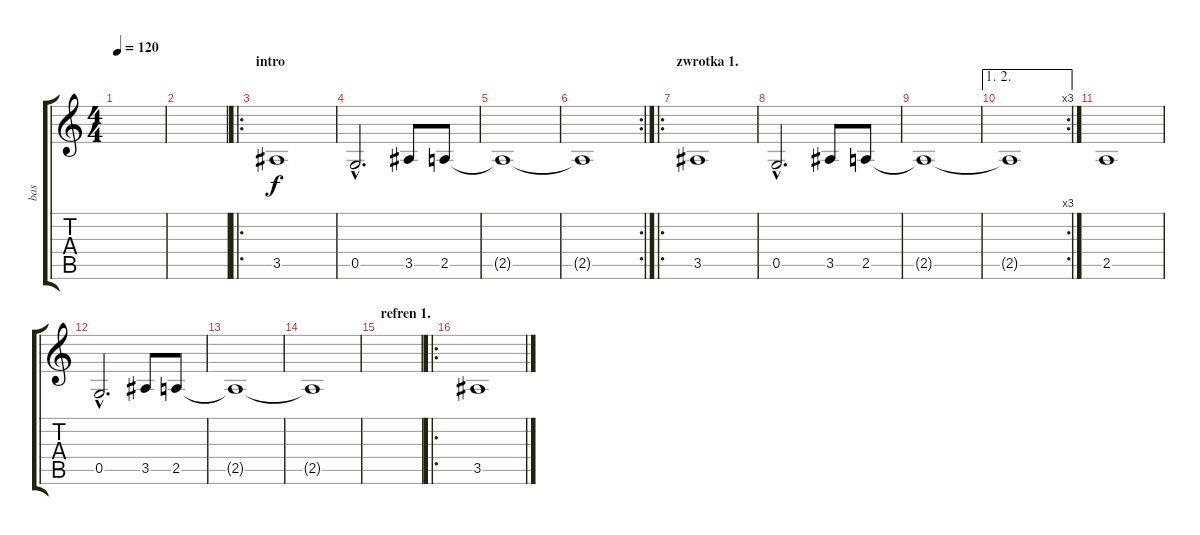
\track ("bas" "bas") {instrument electricbasspick}
\staff {score tabs}
\tuning (D4 A3 F3 C3 G2 C2) {hide}
\ts (4 4)
\tempo 120
\clef g2
\ks c
|
|
\ro
\section ("" "intro")
3.5.1 |
0.5{hac}.2{d} 3.5.8 2.5.8 |
2.5{t}.1 |
\rc 2
2.5{t}.1 |
\ro
\section ("" "zwrotka 1.")
3.5.1 |
0.5{hac}.2{d} 3.5.8 2.5.8 |
2.5{t}.1 |
\ae (1 2)
\rc 3
2.5{t}.1 |
2.5.1 |
0.5{hac}.2{d} 3.5.8 2.5.8 |
2.5{t}.1 |
2.5{t}.1 |
\section ("" "refren 1.")
|
\ro
3.5.1
